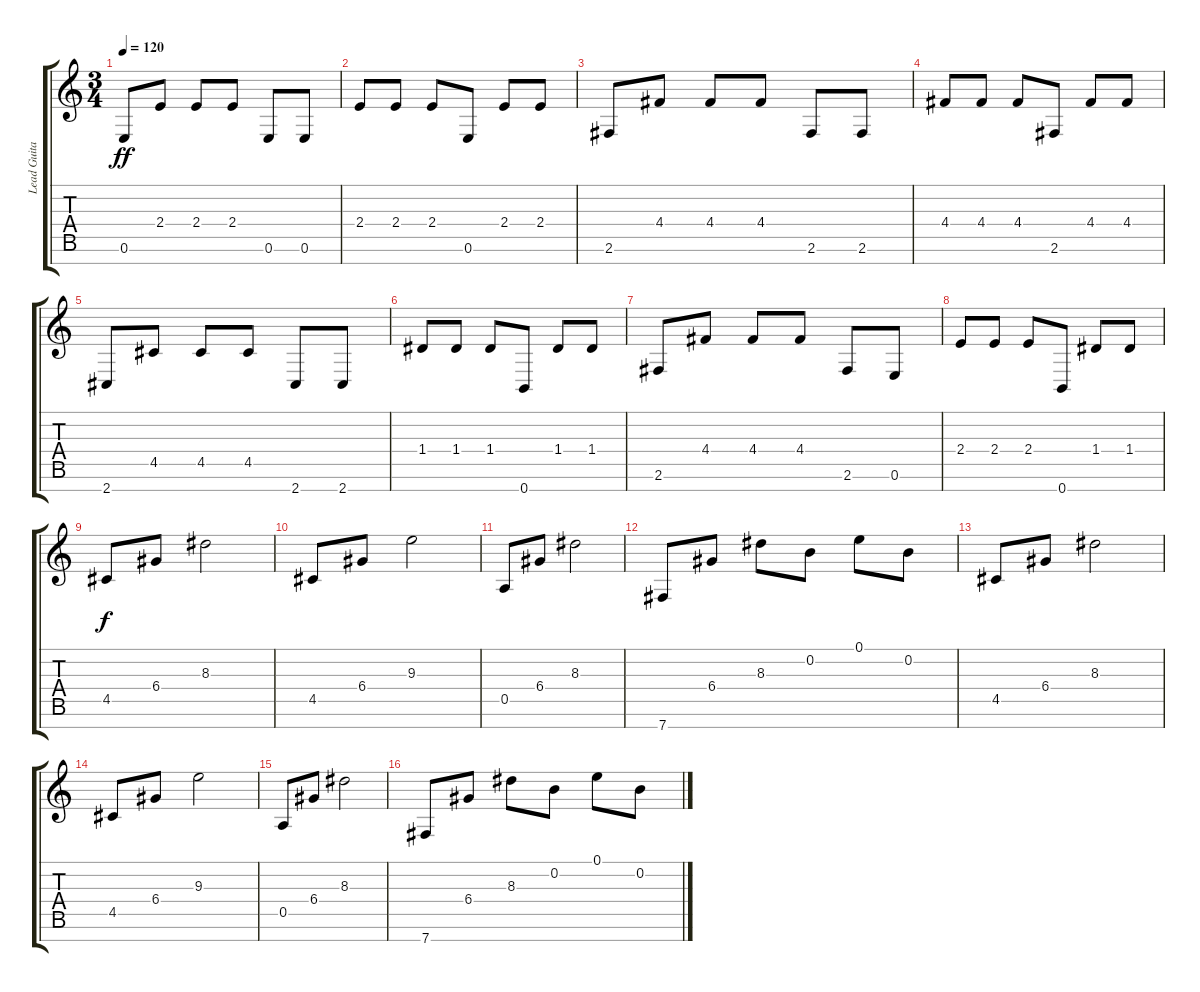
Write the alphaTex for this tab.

\track ("Lead Guitar I" "Lead Guita") {instrument distortionguitar}
\staff {score tabs}
\tuning (E4 B3 G3 D3 A2 E2 B1) {hide}
\ts (3 4)
\tempo 120
\clef g2
\ks c
0.6.8{dy ff} 2.4.8 2.4.8 2.4.8 0.6.8 0.6.8 |
2.4.8 2.4.8 2.4.8 0.6.8 2.4.8 2.4.8 |
2.6.8 4.4.8 4.4.8 4.4.8 2.6.8 2.6.8 |
4.4.8 4.4.8 4.4.8 2.6.8 4.4.8 4.4.8 |
2.7.8 4.5.8 4.5.8 4.5.8 2.7.8 2.7.8 |
1.4.8 1.4.8 1.4.8 0.7.8 1.4.8 1.4.8 |
2.6.8 4.4.8 4.4.8 4.4.8 2.6.8 0.6.8 |
2.4.8 2.4.8 2.4.8 0.7.8 1.4.8 1.4.8 |
4.5.8{dy f} 6.4.8 8.3.2 |
4.5.8 6.4.8 9.3.2 |
0.5.8 6.4.8 8.3.2 |
7.7.8 6.4.8 8.3.8 0.2.8 0.1.8 0.2.8 |
4.5.8 6.4.8 8.3.2 |
4.5.8 6.4.8 9.3.2 |
0.5.8 6.4.8 8.3.2 |
7.7.8 6.4.8 8.3.8 0.2.8 0.1.8 0.2.8
